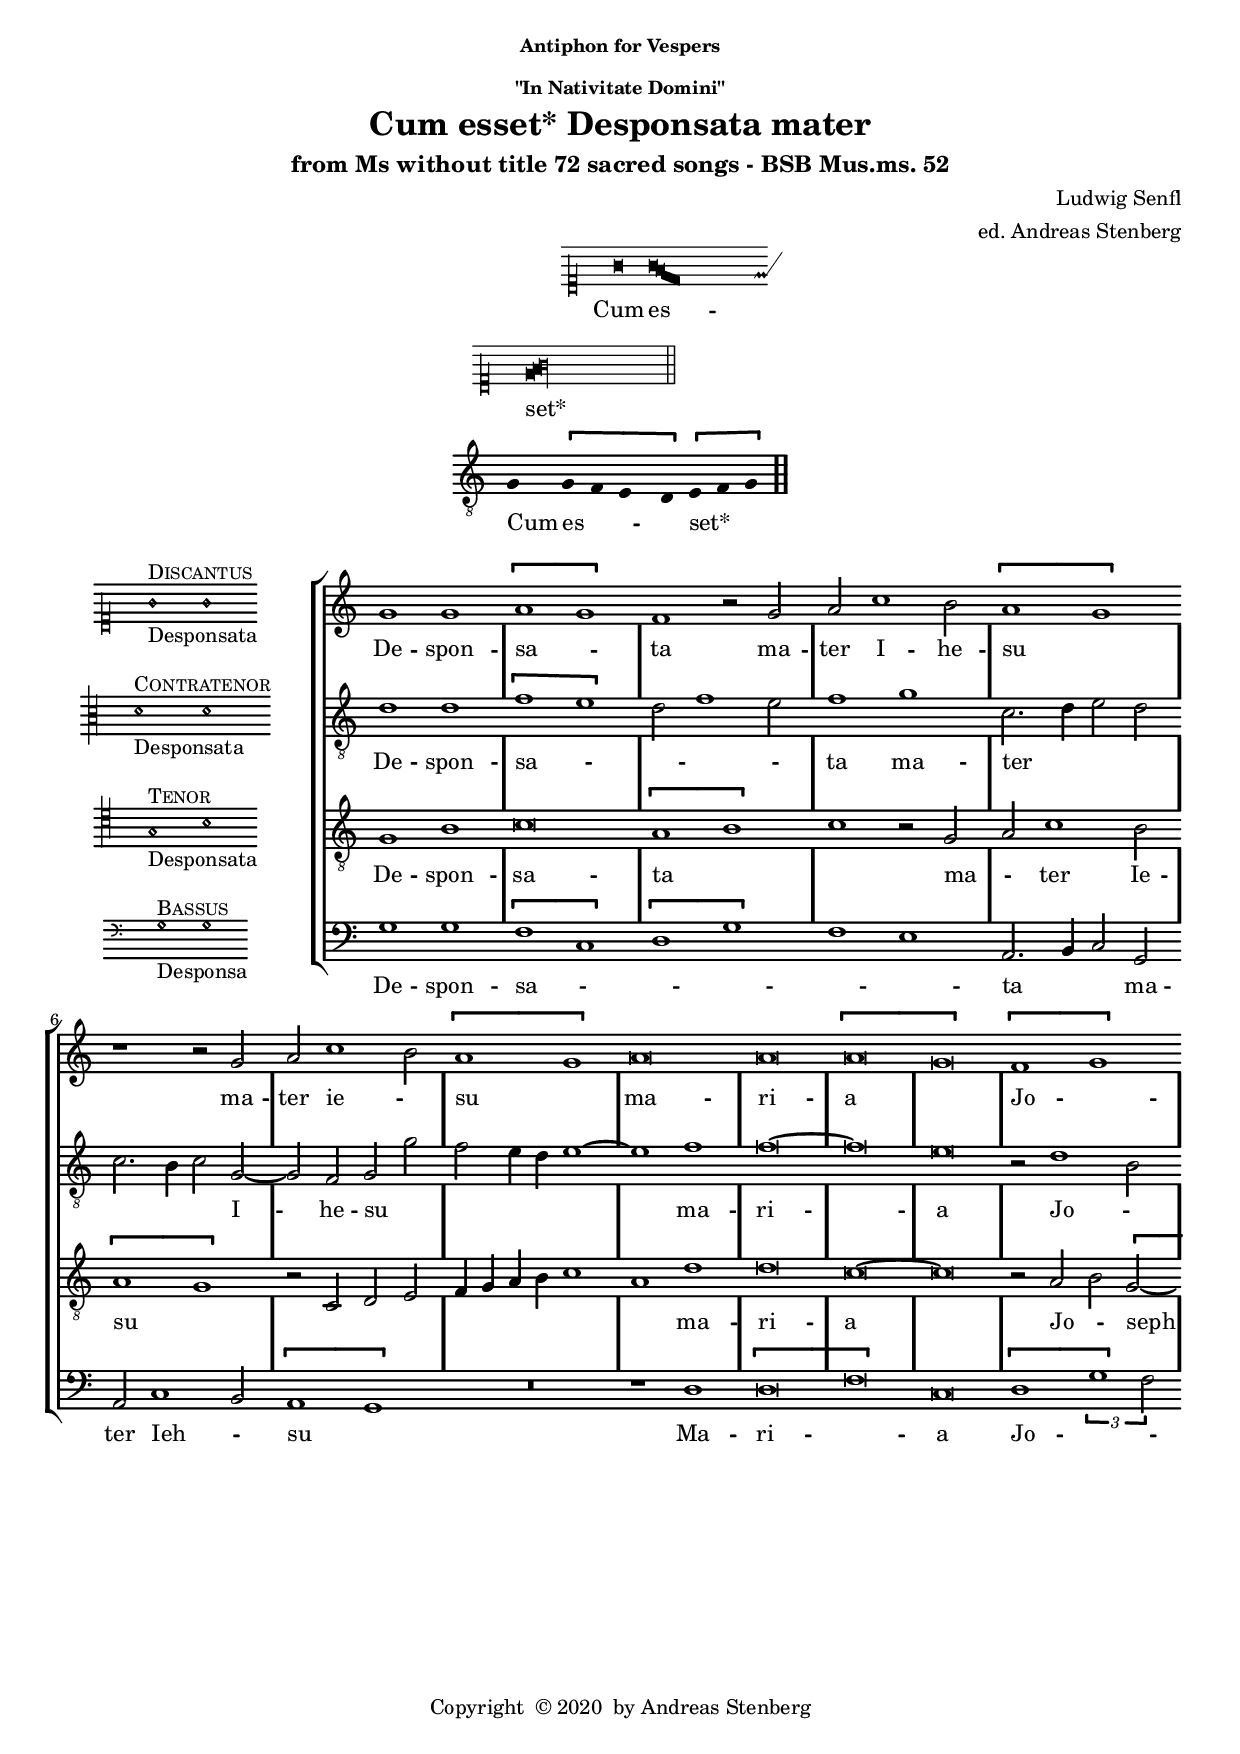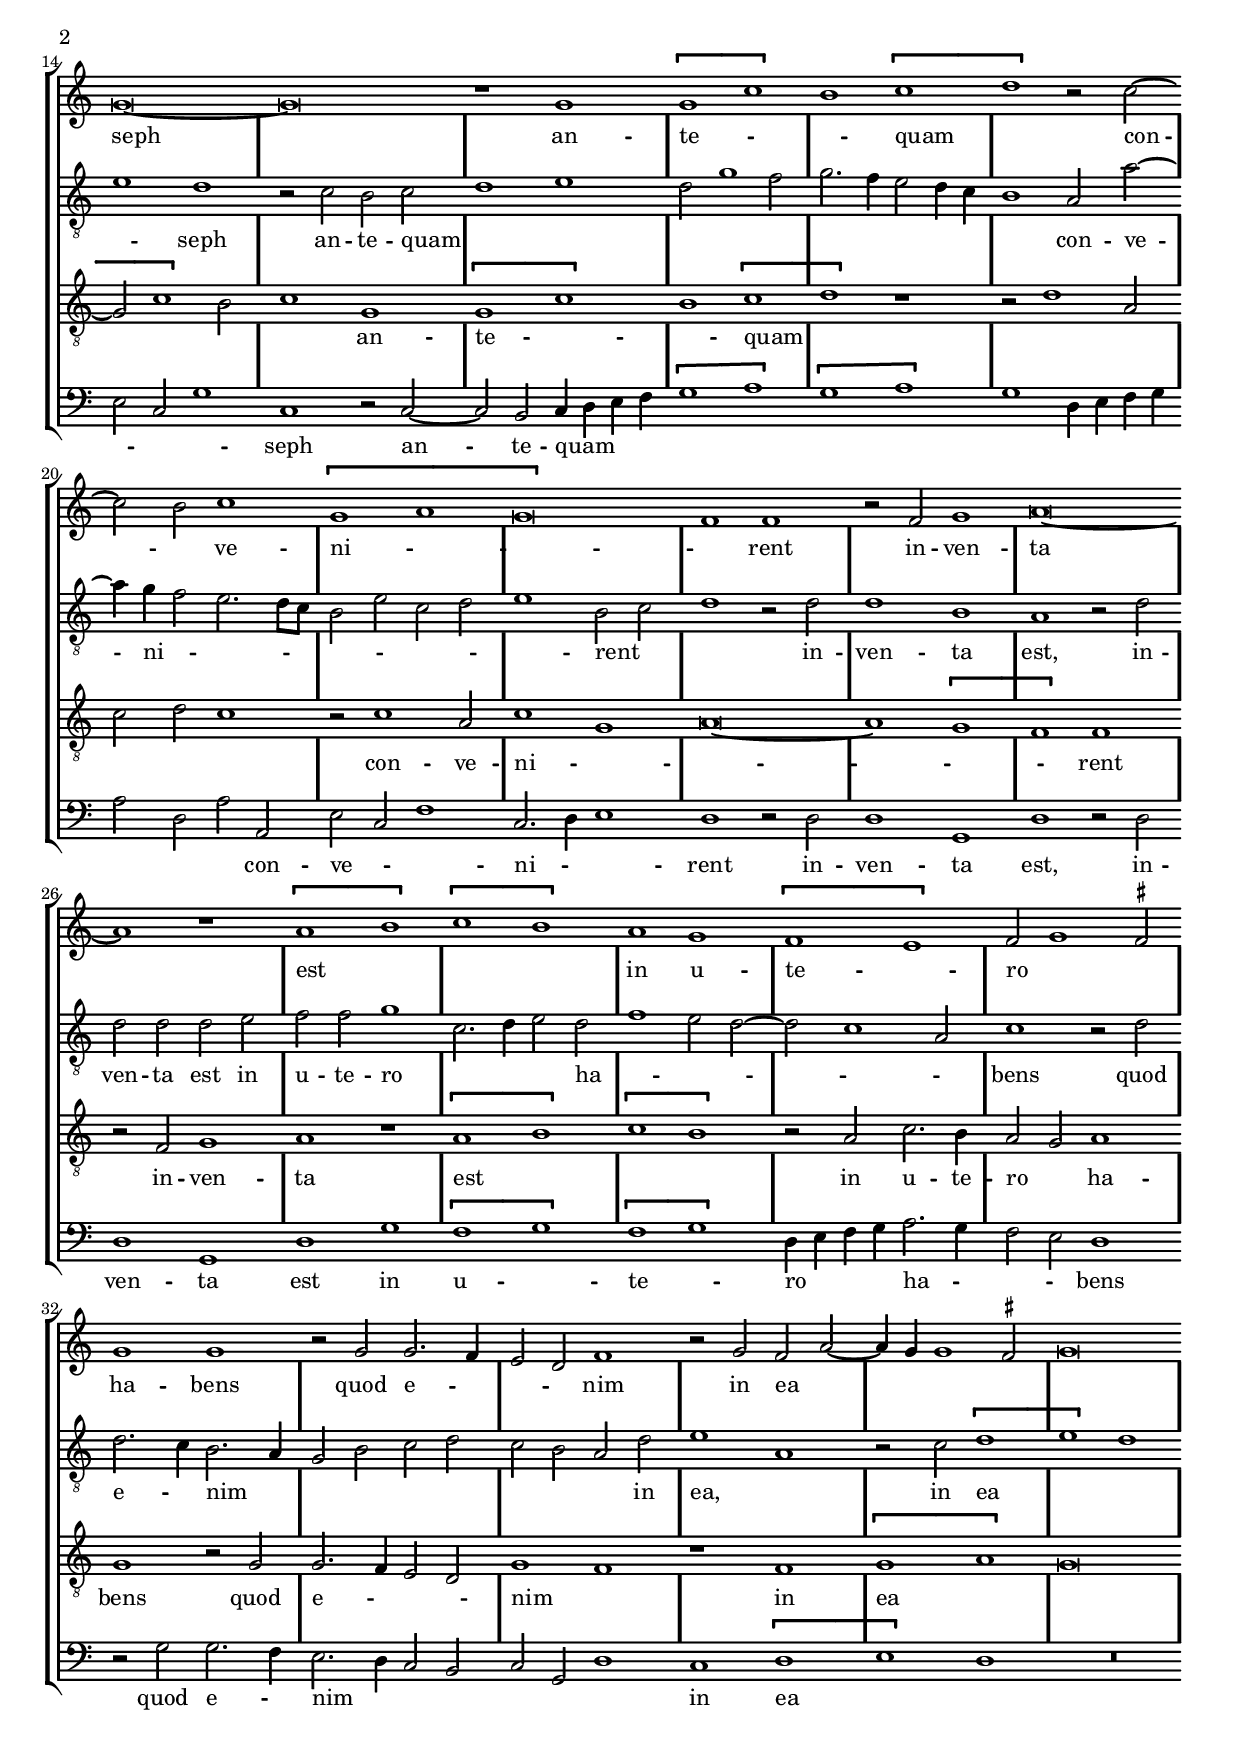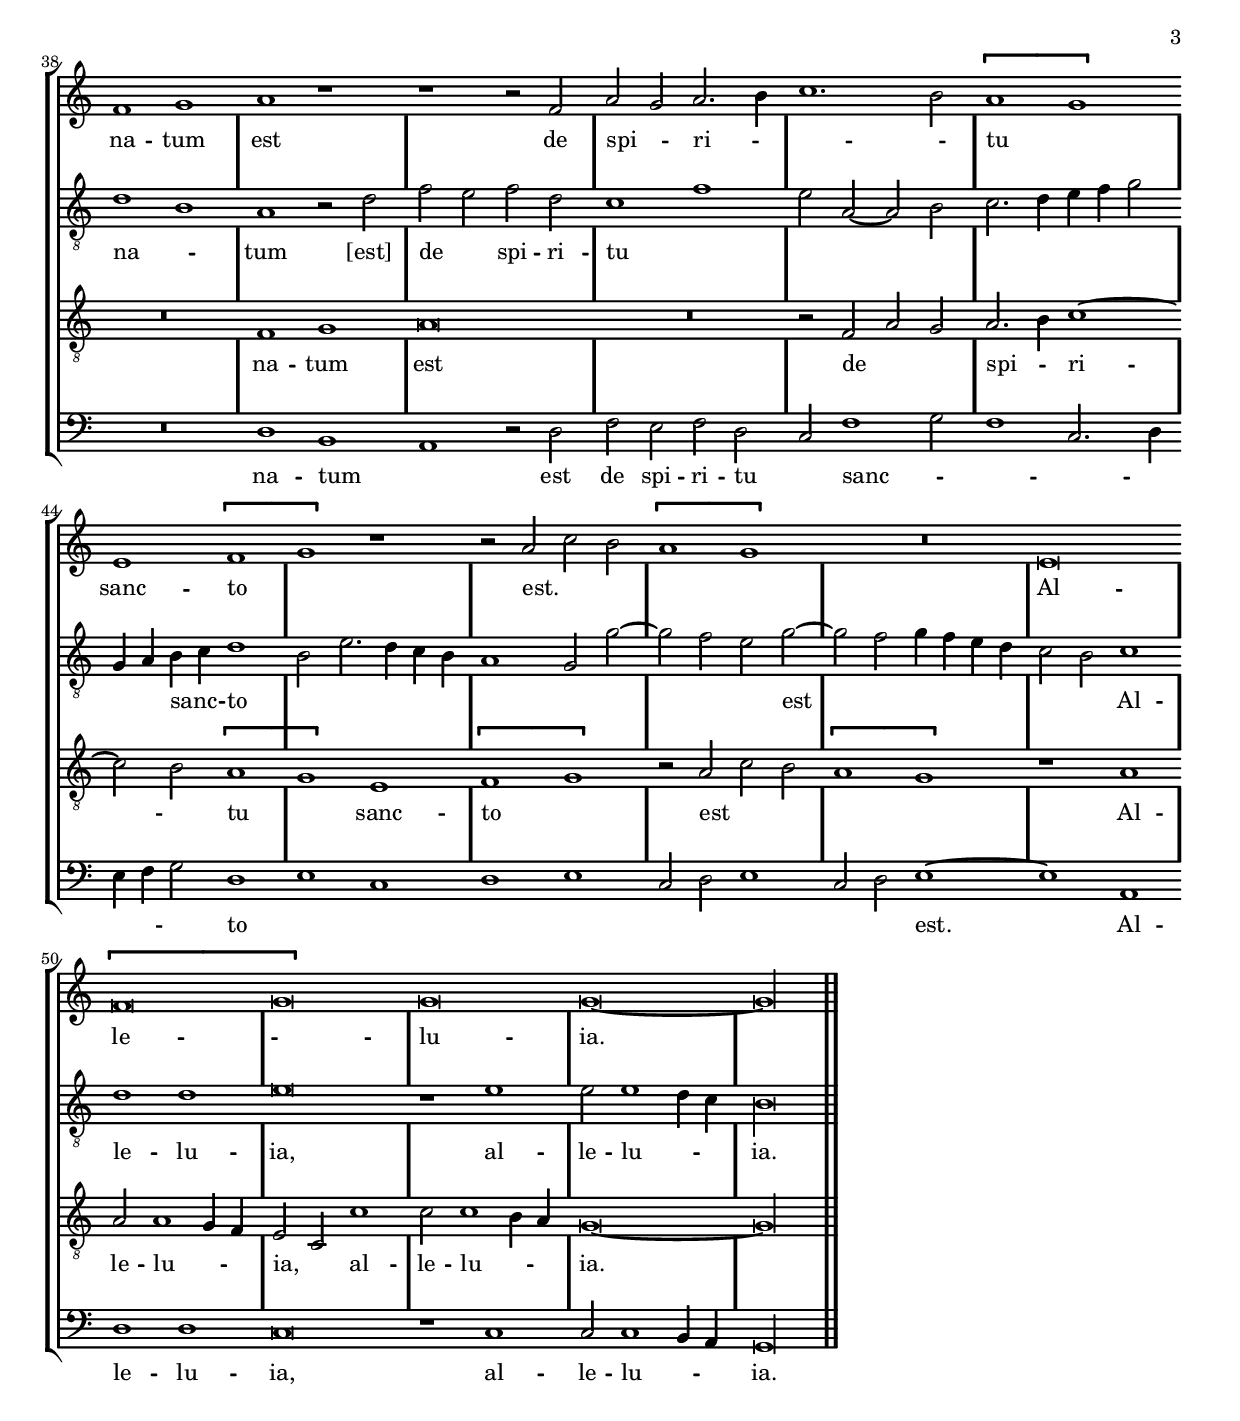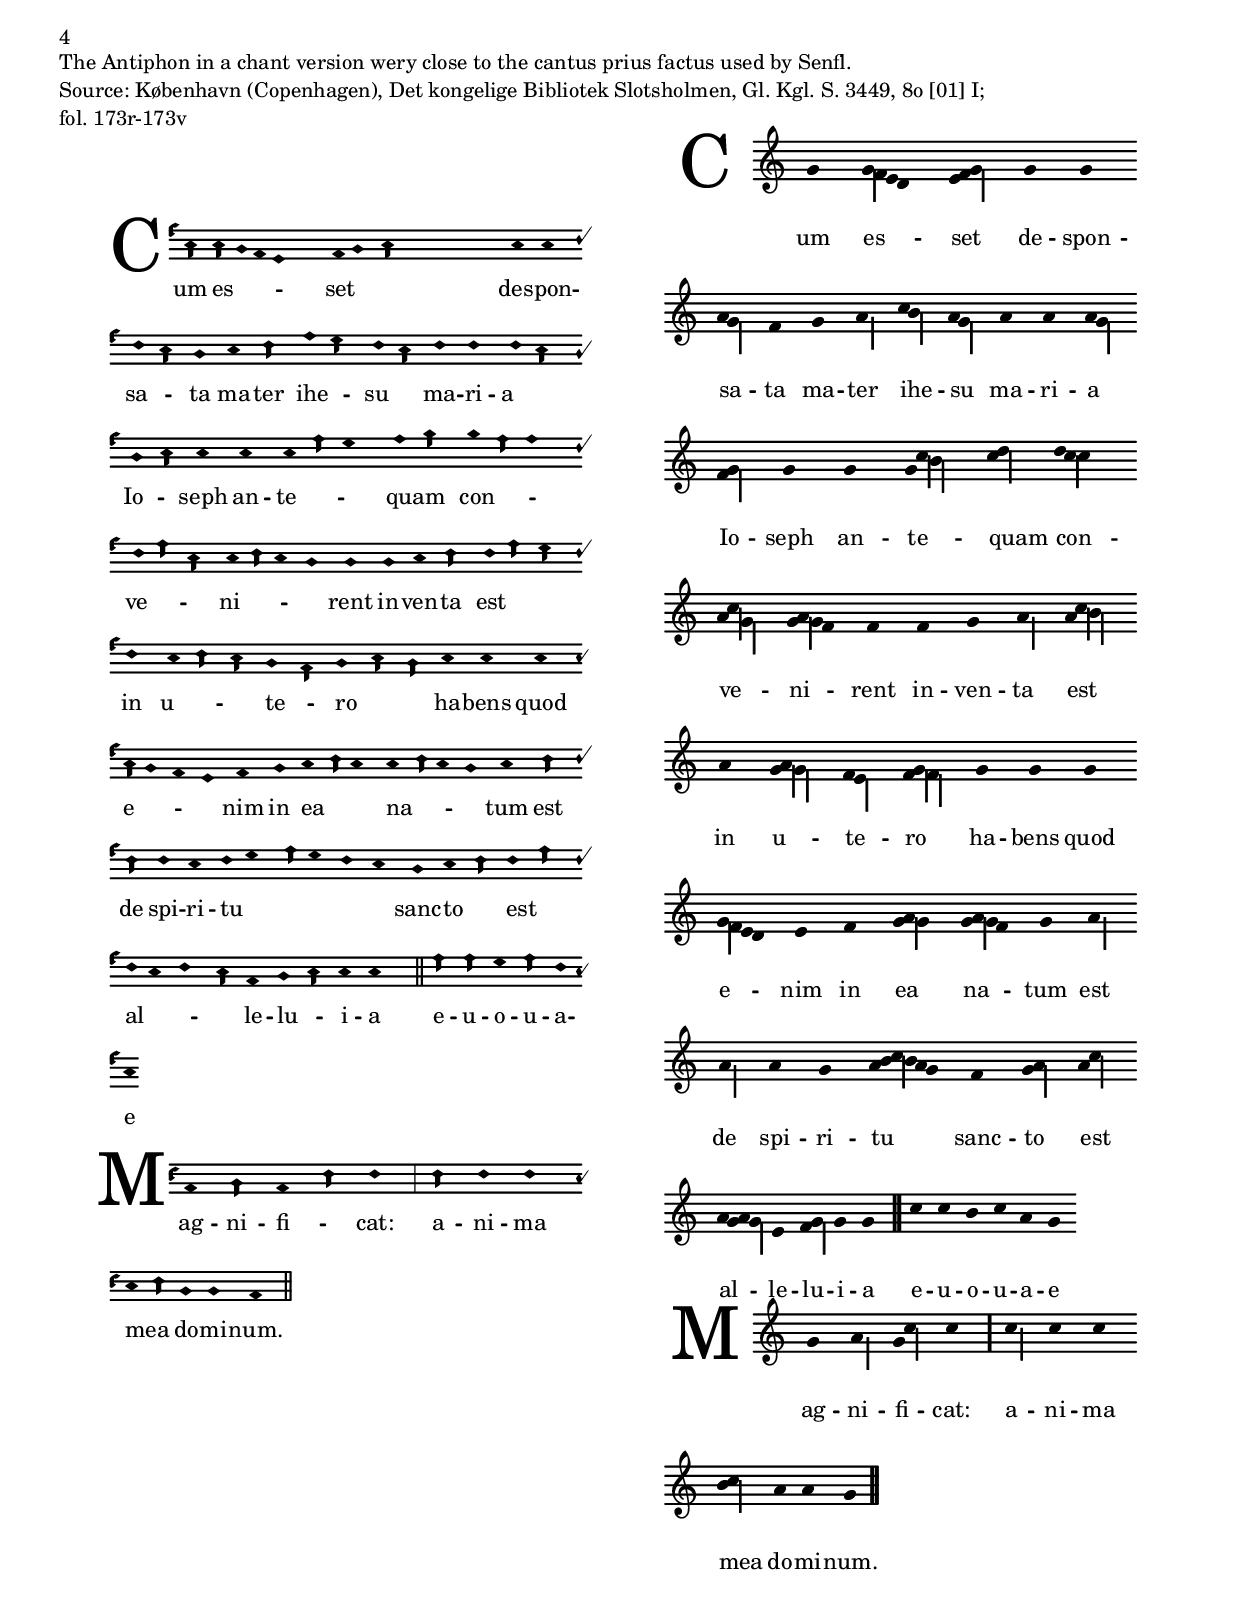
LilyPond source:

\version "2.18.0"
\include "deutsch.ly"
#(append! supported-clefs '(("mensural-f3" . ("clefs.mensural.f" 0 0))))
ficta = \once \set suggestAccidentals =##t
#(set-global-staff-size 18)
#(append! supported-clefs '(("mensural-f3" . ("clefs.mensural.f" 0 0))))

#(define ((double-time-signature glyph a b) grob)
   (grob-interpret-markup grob
     (markup #:override '(baseline-skip . 2.5) #:number
       (#:line ((markup (#:fontsize 4 #:musicglyph glyph))
                (#:fontsize -1 #:column (a b)))))))
virga =
\once \override NoteHead.style = #'hufnagel.virga

lpes =
\once \override NoteHead.style = #'hufnagel.lpes

virgaL = \tweak extra-offset #'(-3.5 . 0)   \once \override NoteHead.style = #'hufnagel.virga

%% from gregoriana.ly
virgula = {
  \once \override BreathingSign.text = #(make-musicglyph-markup "scripts.rcomma")
  \once \override BreathingSign.font-size = #-2

  % Workaround: add padding.  Correct fix would be spacing engine handle this.
  \once \override BreathingSign.minimum-X-extent = #'(-1.0 . 0.0)
  \once \override BreathingSign.minimum-Y-extent = #'(-2.5 . 2.5)

  \breathe
}
caesura = {
  \once \override BreathingSign.text = #(make-musicglyph-markup "scripts.rvarcomma")
  \once \override BreathingSign.font-size = #-2

  % Workaround: add padding.  Correct fix would be spacing engine handle this.
  \once \override BreathingSign.minimum-X-extent = #'(-1.0 . 0.0)
  \once \override BreathingSign.minimum-Y-extent = #'(-2.5 . 2.5)

  \breathe
}
divisioMinima = {
  \once \override BreathingSign.stencil = #ly:breathing-sign::divisio-minima

  % Workaround: add padding.  Correct fix would be spacing engine handle this.
  \once \override BreathingSign.minimum-X-extent = #'(-1.0 . 0.0)
  \once \override BreathingSign.minimum-Y-extent = #'(-2.5 . 2.5)

  \breathe
}
divisioMaior = {
  \once \override BreathingSign.stencil = #ly:breathing-sign::divisio-maior
  \once \override BreathingSign.Y-offset = #0

  % Workaround: add padding.  Correct fix would be spacing engine handle this.
  \once \override BreathingSign.minimum-X-extent = #'(-1.0 . 0.0)
  \once \override BreathingSign.minimum-Y-extent = #'(-2.5 . 2.5)

  \breathe
}
divisioMaxima = {
  \once \override BreathingSign.stencil = #ly:breathing-sign::divisio-maxima
  \once \override BreathingSign.Y-offset = #0

  % Workaround: add padding.  Correct fix would be spacing engine handle this.
  \once \override BreathingSign.minimum-X-extent = #'(-1.0 . 0.0)
  \once \override BreathingSign.minimum-Y-extent = #'(-2.5 . 2.5)

  \breathe
}
finalis = {
  \once \override BreathingSign.stencil = #ly:breathing-sign::finalis
  \once \override BreathingSign.Y-offset = #0

  % Workaround: add padding.  Correct fix would be spacing engine handle this.
  \once \override BreathingSign.minimum-X-extent = #'(-1.0 . 0.0)
  \once \override BreathingSign.minimum-Y-extent = #'(-2.5 . 2.5)

  \breathe
}

#(append! supported-clefs '(("hufnagel-fa3" . ("clefs.hufnagel.fa" 3 0))))



%%%%% Defs to be saved as "modernGregorian.ily" %%%%%%%%%

%%%% Defining new stem/ligatures:
% long stem
lst = #(define-music-function (parser location mus)
         (ly:music?)
         #{
           \stemDown
           \undo\omit Stem
           \once\override Stem.length = #7
           \once\override Stem.X-extent = #'(.1 . 0)
           \once\override NoteHead.stem-attachment = #'(1.5 . .1)
           $mus
           \omit Stem
         #})
mst = #(define-music-function (parser location mus)
         (ly:music?)
         #{
           \stemDown
           \undo\omit Stem
           \once\override Stem.length = #4.5
           \once\override Stem.X-extent = #'(.1 . 0)
           \once\override NoteHead.stem-attachment = #'(1.5 . .1)
           $mus
           \omit Stem
         #})
sst = #(define-music-function (parser location mus)
         (ly:music?)
         #{
           \stemDown
           \undo\omit Stem
           \once\override Stem.length = #2.5
           \once\override Stem.X-extent = #'(.1 . 0)
           \once\override NoteHead.stem-attachment = #'(1.5 . .1)
           $mus
           \omit Stem
         #})

%long curved ligature
#(define (long-curved-ligature grob)
   (if (ly:stencil? (ly:stem::print grob))
       (let* ((stencil (ly:stem::print grob))
              (X-ext (ly:stencil-extent stencil X))
              (Y-ext (ly:stencil-extent stencil Y))
              (width (interval-length X-ext))
              (len (interval-length Y-ext)))
         (ly:stencil-translate
          (grob-interpret-markup grob
            (markup
             (#:path width
               (list (list (quote moveto) -0.7 -0.65)
                 (list (quote curveto) -1.2 -0.4 -1.1 -0.2 -0.9 0.5)
                 (list (quote curveto) -0.9 0.5 -0.4 2 -0.8 2.2)))))
          (cons 0 (interval-start Y-ext))))
       #f))

lli = #(define-music-function (parser location mus)
         (ly:music?)
         #{
           \stemUp
           \undo\omit Stem
           \override Stem.stencil = #long-curved-ligature
           $mus
           \omit Stem
         #})

%medium curved ligature
#(define (medium-curved-ligature grob)
   (if (ly:stencil? (ly:stem::print grob))
       (let* ((stencil (ly:stem::print grob))
              (X-ext (ly:stencil-extent stencil X))
              (Y-ext (ly:stencil-extent stencil Y))
              (width (interval-length X-ext))
              (len (interval-length Y-ext)))
         (ly:stencil-translate
          (grob-interpret-markup grob
            (markup
             (#:path width
               (list (list (quote moveto) -0.7 -0.65)
                 (list (quote curveto) -1.2 -0.4 -1.1 -0.2 -0.9 0.5)
                 (list (quote curveto) -0.9 0.5 -0.4 1.9 -1.4 1.8)))))
          (cons 0 (interval-start Y-ext))))
       #f))

mli = #(define-music-function (parser location mus)
         (ly:music?)
         #{
           \stemUp
           \undo\omit Stem
           \override Stem.stencil = #medium-curved-ligature
           $mus
           \omit Stem
         #})

%short curved ligature
#(define (short-curved-ligature grob)
   (if (ly:stencil? (ly:stem::print grob))
       (let* ((stencil (ly:stem::print grob))
              (X-ext (ly:stencil-extent stencil X))
              (Y-ext (ly:stencil-extent stencil Y))
              (width (interval-length X-ext))
              (len (interval-length Y-ext)))
         (ly:stencil-translate
          (grob-interpret-markup grob
            (markup
             (#:path width
               (list (list (quote moveto) -0.7 -0.65)
                 (list (quote curveto) -1.2 -0.4 -1.1 -0.2 -1 0.4)
                 (list (quote curveto) -1 0.4 -0.8 1.5 -1.4 1.3)))))
          (cons 0 (interval-start Y-ext))))
       #f))

sli = #(define-music-function (parser location mus)
         (ly:music?)
         #{
           \stemUp
           \undo\omit Stem
           \override Stem.stencil = #short-curved-ligature
           $mus
           \omit Stem
         #})

%tiny curved ligature
#(define (tiny-curved-ligature grob)
   (if (ly:stencil? (ly:stem::print grob))
       (let* ((stencil (ly:stem::print grob))
              (X-ext (ly:stencil-extent stencil X))
              (Y-ext (ly:stencil-extent stencil Y))
              (width (interval-length X-ext))
              (len (interval-length Y-ext)))
         (ly:stencil-translate
          (grob-interpret-markup grob
            (markup
             (#:path width
               (list (list (quote moveto) -0.7 -0.65)
                 (list (quote curveto) -1.2 -0.4 -1.1 -0.1 -1 0.2)
                 (list (quote curveto) -1 0.2 -0.8 0.7 -1.4 0.6)))))
          (cons 0 (interval-start Y-ext))))
       #f))

tli = #(define-music-function (parser location mus)
         (ly:music?)
         #{
           \stemUp
           \undo\omit Stem
           \override Stem.stencil = #tiny-curved-ligature
           $mus
           \omit Stem
         #})

%% Ornament function
orn =
-\tweak self-alignment-X #LEFT
-\tweak Y-offset #0.5
-\tweak X-offset #1
-\tweak outside-staff-priority ##f
-\markup
\raise #-.3
\scale #'(1 . .85)
\rotate #90
\musicglyph #"ties.lyric.short"

%% Left aligning lyric :
lal = \once\override LyricText.self-alignment-X = #LEFT

%% horizontal inside staff spacer
space =
#(define-music-function
  (parser location anzahl)
  (number?)
  #{
    \grace { \repeat unfold #anzahl s }
  #})

% Given some music that represents lyrics, add a prefix to the first
% lyric event.
% syntax is \versus { some lyrics }
% resp. \responsum { some lyrics }
#(define (add-prefix-to-lyrics prefix music)
   (let ((found? #f))
     (map-some-music
      (lambda (m)
        (if found? m
            (and (music-is-of-type? m 'lyric-event)
                 (begin
                  (set! (ly:music-property m 'text)
                        (string-append prefix (ly:music-property m 'text)))
                  (set! found? #t)
                  m))))
      music)))
% Add unicode 2123 (versicle) as prefix to lyrics.
versus =
#(define-music-function (parser location music) (ly:music?)
   (add-prefix-to-lyrics "℣. " music))
% Add unicode 211F (response) as prefix to lyrics.
responsum =
#(define-music-function (parser location music) (ly:music?)
   (add-prefix-to-lyrics "℟. " music))

%% Defining notelaces (neume, melisma) and dedicated context:
gregorianContext = {
  \cadenzaOn
  \omit Clef
  \omit TimeSignature
  \omit StaffSymbol
  \omit Rest
  \omit Flag
  \omit Beam
  \override SpacingSpanner.packed-spacing = ##t
  \override NoteHead.stencil =
  #(lambda (grob)
     (let ((pos (ly:grob-property grob 'staff-position)))
       (cond ((= pos -6)
              (grob-interpret-markup grob
                #{
                  \markup
                  \concat {
                    \with-dimensions #'(0 . 0) #'(0 . 0)
                    \translate-scaled #'(-.45 . 0)
                    \override #'(thickness . 2)
                    \draw-line #'(1.78 . 0)
                    \hspace #-.21
                    \musicglyph #"noteheads.s2"
                    \hspace #-.25
                  }
                #}))
         ((= pos -7)
          (grob-interpret-markup grob
            #{
              \markup
              \concat {
                \with-dimensions #'(0 . 0) #'(0 . 0)
                \override #'(thickness . 2)
                \translate-scaled #'(-.45 . .5)
                \draw-line #'(1.78 . 0)
                \hspace #-.21
                \musicglyph #"noteheads.s2"
                \hspace #-.25
              }
            #}))
         ((= pos -8)
          (grob-interpret-markup grob
            #{
              \markup
              \concat {
                \with-dimensions #'(0 . 0) #'(0 . 0)
                \override #'(thickness . 2)
                \translate-scaled #'(-.45 . 1)
                \draw-line #'(1.78 . 0)
                \with-dimensions #'(0 . 0) #'(0 . 0)
                \override #'(thickness . 2)
                \translate-scaled #'(-.45 . 0)
                \draw-line #'(1.78 . 0)
                \hspace #-.21
                \musicglyph #"noteheads.s2"
                \hspace #-.25
              }
            #}))
         (else
          (grob-interpret-markup grob
            #{
              \markup
              \concat {
                \hspace #-.21
                \musicglyph #"noteheads.s2"
                \hspace #-.25
              }
            #})))))
  \override Accidental.extra-offset = #'(-.2 . 0)
  %%% TODO: find a fixed ledger line with no dimension
  %% see: http://lilypond.1069038.n5.nabble.com/Fixed-ledger-line-width-with-no-dimension-tc172180.html
  %\override LedgerLineSpanner.length-fraction = #'() %%% ???
  %\override LedgerLineSpanner.minimum-length-fraction = #'() %%% ???
}

neume = #(define-music-function (parser location mus)
           (ly:music?)
           #{
             \once\override NoteHead.stencil = #(lambda (grob)
                                                  (grob-interpret-markup grob
                                                    #{
                                                      \markup\concat {
                                                        \hspace #-2
                                                        \score {
                                                          \transpose c c' { \omit Stem $mus }
                                                          \layout {
                                                            indent = 0
                                                            ragged-right = ##t
                                                            \context {
                                                              \Score
                                                              \gregorianContext
                                                            }
                                                          }
                                                        }
                                                      }
                                                    #}))
           #})

Melisma = #(define-music-function (parser location mus)
             (ly:music?)
             #{
               {
                 \once\override Lyrics.LyricText.self-alignment-X = #LEFT
                 \neume { $mus }
                 \omit Accidental
                 \omit Dots
                 #(make-music
                   'NoteEvent
                   'pitch
                   (ly:make-pitch -1 6 0)
                   'duration
                   (ly:make-duration 2 0 1))
               }
             #})

% Declare default layout
\layout {
  \context {
    \Score
    \omit TimeSignature
  }
}

\header {
  title = \markup {
    \center-column {
      \small "Antiphon for Vespers"
      \small "\"In Nativitate Domini\""
      "Cum esset* Desponsata mater"
      %      "Wann er zu nacht"
      \vspace #0.5
    }
  }
  subtitle = \markup {
    \center-column {
      "from Ms without title 72 sacred songs - BSB Mus.ms. 52"
    }
  }
  composer = "Ludwig Senfl"
  arranger = "ed. Andreas Stenberg"
  poet = ""
  meter =""
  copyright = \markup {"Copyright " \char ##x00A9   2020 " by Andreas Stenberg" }
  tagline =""
}

Inton = \relative c'' {
  \set Score.tempoHideNote = ##t
  \tempo \breve = 172
  \override Staff.TimeSignature.stencil =##f
  \override NoteHead.style = #'blackpetrucci
  \cadenzaOn
  g\breve
  \[g\longa\melisma
  f\breve
  e\breve
  d\breve\melismaEnd\]
  \[e\breve\melisma
  f\breve
  \override NoteHead.style = #'petrucci
  g\longa\melismaEnd\]
  \cadenzaOff
  \revert Staff.BarLine.transparent
  \bar "||"
}
chant = \relative c' {
  \clef "G_8"
    \override Staff.BarLine.transparent = ##t
  g4 \[g( f e d)\] \[e( f g)\]
    \revert Staff.BarLine.transparent
  \bar "||"

}

verba = \lyricmode {
  \once \override LyricText.self-alignment-X = #-1
 Cum es -- set*
}
\markup {
  \column {
    \fill-line {
      \score {
        <<
          \new MensuralVoice = "discantus" {
            \clef "petrucci-c1"
            \hide Score.BarNumber {
              \Inton
            }
          }
          \new Lyrics \lyricsto "discantus" {
            Cum es -- set*
          }
        >>
        \layout {
          line-width = #50
        }
      }
    }
    \vspace #0.5
    \fill-line {
      \score {
  \new Staff <<
  \new Voice = "melody" \chant
  \new Lyrics = "one" \lyricsto melody \verba
  >>
  \layout {
    \context {
      \Staff
      \remove "Time_signature_engraver"
%      \remove "Bar_engraver"
      \hide Stem
    }
        \context {
      \Voice
      % no slurs
      \override Slur.transparent = ##t
      % Comment in the below "\remove" command to allow line
      % breaking also at those barlines where a note overlaps
      % into the next bar.  The command is commented out in this
      % short example score, but especially for large scores, you
      % will typically yield better line breaking and thus improve
      % overall spacing if you comment in the following command.
      %\remove "Forbid_line_break_engraver"
    }

  }
}

    }
    \vspace #1.0
  }
}
global = {
  \key c \major
}

sopMusic = \relative c'' {

  \set Score.tempoHideNote = ##t
  \tempo 2 = 86
  \time 2/2
  \set Timing.measureLength = #(ly:make-moment 4/2)
  \override Staff.BarLine.transparent = ##t
  g1 g1
  \[a1( g1)\]
  f1 r2 g2				%% end of first line in orig.
  a2 c1 h2
  \[a1( g1)\]
  r1 r2 g2
  a2 c1( h2)
  \[a1( g1)\]
  a\breve
  a\breve				%% end of second line.
  \[a\breve(
  g\breve)\]
  \[f1( g1)\]
  g\breve~
  g\breve
  r1 g1
  \[g1( c1\]
  h1) \[c1(
  d1)\] r2 c2~(
  c2 h2) c1				%%end of third line (last on first page).
  \[g1( a1
  g\breve\]
  f1) f1
  r2 f2 g1
  a\breve~
  a1 r1
  \[a1( h1\]
  \[c1 h1)\]
  a1					%% end of fourth  line (first on second page).
  g1
  \[f1( e1)\]
  f2( g1 \ficta fis2)
  g1 g1
  r2 g2 g2.( f4
  e2 d2) f1
  r2 g2					%% end of fifth line.
  f2( a2~
  a4 g4 g1 \ficta fis2
  g\breve)
  f1 g1					%% end of sixth line (last on second page).
  a1 r1
  r1 r2 f2
  a2( g2) a2.( h4
  c1. h2)
  \[a1( g1)\]
  e1 \[f1(
  g1)\] r1				%% end of sewenth line (first on third page).
  r2 a2(  c2 h2
  \[a1 g1)\]
  R\breve
  e\breve
  \[f\breve(
  g\breve)\]
  g\breve
  g\breve~
  \cadenzaOn
  g\longa
  \revert Staff.BarLine.transparent
  \bar "||"
}
sopWords = \lyricmode {
  De -- spon -- sa -- ta ma -- ter I -- he -- su
  ma -- ter ie -- su ma -- ri -- a
  Jo -- seph an -- te -- quam con -- ve -- ni -- rent
  in -- ven -- ta est in u -- te -- ro ha -- bens
  quod e -- nim in ea na -- tum est de spi -- ri -- tu sanc -- to est.
  Al -- le -- lu -- ia.
}
altoMusic = \relative c' {
  \clef "G_8"
  \override Staff.BarLine.transparent = ##t
  d1 d1
  \[f1( e1\]
  d2 f1 e2)
  f1 g1
  c,2.( d4 e2 d2			%% end of first line in orig.
  c2. h4 c2) g2~
  g2 f2 g2( g'2
  f2 e4 d4 e1~
  e1) f1
  f\breve~
  f\breve
  e\breve				%% end of second line.
  r2 d1( h2
  e1) d1
  r2 c2 h2 c2 (
  d1 e1
  d2 g1 f2
  g2. f4				%% end of third line
  e2 d4 c4
  h1) a2 a'2~
  a4 g4( f2 e2. d8 c8 			%% end of fourth line (last on first page).
  h2 e2 c2 d2
  e1) h2( c2
  d1) r2 d2
  d1 h1
  a1 r2 d2
  d2 d2 				%% end of sewenth line (first on second page).
  d2 e2
  f2 f2 g1(
  c,2. d4 e2) d2(
  f1 e2 d2~
  d2 c1 a2)
  c1 r2 d2
  d2.( c4)				%% end of eight line.
  h2.( a4 g2 h2
  c2 d2 c2 h2
  a2) d2 e1(
  a,1) r2 c2
  \[d1( e1\]
  d1) d1(
  h1)					%% end of ninth line (last on second page).
  a1
  r2 d2 f2( e2)
  f2 d2 c1(
  f1 e2 a,2~
  a2 h2 c2. d4
  e4 f4 g2				%% end of tenth line (first on third page).
  g,4 a4) h4( c4) d1(
  h2 e2. d4 c4 h4
  a1 g2 g'2~
  g2 f2 e2) g2~(
  g2 f2					%% end of elewenth line
  g4 f4 e4 d4
  c2 h2) c1
  d1 d1
  e\breve
  r1 e1
  e2 e1( d4 c4)
  h\longa
  \revert Staff.BarLine.transparent
}
altoWords = \lyricmode {
  De -- spon -- sa -- ta ma -- ter I -- he -- su
  ma -- ri -- a
  Jo -- seph an -- te -- quam con -- ve -- ni -- rent
  in -- ven -- ta est,
  in -- ven -- ta est in u -- te -- ro ha -- bens
  quod e -- nim in ea,
  in ea na -- tum [est] de spi -- ri -- tu sanc -- to est
  Al -- le -- lu -- ia,
  al -- le -- lu -- ia.
}
tenorMusic = \relative c' {
  \clef "G_8"
  \override Staff.BarLine.transparent = ##t
  g1 h1
  c\breve
  \[a1( h1\]
  c1) r2 g2(
  a2) c1 h2
  \[a1( g1\]				%% end of first line in orig.
  r2 c,2 d2 e2
  f4 g4 a4 h4 c1
  a1) d1
  d\breve
  c\breve~
  c\breve
  r2 a2( h2) \[g2~(
  g2 c1\] h2				%% end of second line.
  c1) g1
  \[g1( c1\]
  h1) \[c1(
  d1\] r1
  r2 d1 a2
  c2 d2 c1)				%% end of third line (last on first page).
  r2 c1 a2
  c1( g1
  a\breve~
  a1 \[g1(
  f1)\] f1
  r2 f2 g1
  a1 r1					%% end of fourth line (first on second page).
  \[a1( h1\]
  \[c1 h1)\]
  r2 a2 c2. h4
  a2( g2) a1
  g1 r2 g2
  g2.( f4				%% end of fifth line.
  e2 d2)
  g1( f1)
  r1 f1
  \[g1( a1\]
  g\breve)
  R\breve				%% end of sixth line (last on second page).
  f1 g1
  a\breve
  R\breve
  r2 f2( a2 g2)
  a2.( h4) c1~(
  c2 h2) \[a1(
  g1)\] 				%% end of sewenth line (first on third page).
  e1
  \[f1( g1)\]
  r2 a2( c2 h2
  \[a1 g1)\]
  r1 a1
  a2 a1( g4 f4)				%% end of eight line.
  e2( c2) c'1
  c2 c1( h4 a4)
  g\breve~
  g\longa
  \revert Staff.BarLine.transparent
}
tenorWords = \lyricmode {
  De -- spon -- sa -- ta ma -- ter Ie -- su
  ma -- ri -- a
  Jo -- seph an -- te -- quam con -- ve -- ni -- rent
  in -- ven -- ta est in u -- te -- ro ha -- bens quod e -- nim in ea na -- tum est de spi -- ri -- tu sanc -- to est
  Al -- le -- lu -- ia,
  al -- le -- lu -- ia.
}
bassMusic = \relative c' {
  \override Staff.BarLine.transparent = ##t
  g1 g1
  \[f1( c1\]
  \[d1 g1\]
  f1 e1)
  a,2.( h4 c2) g2			%% end of first line in orig.
  a2 c1( h2)
  \[a1( g1)\]
  R\breve
  r1 d'1
  \[d\breve(
  f\breve)\]
  c\breve
  \[d1( \tuplet 3/2 { g1\] f2 }
  e2 c2 g'1)				%% end of second line.
  c,1 r2 c2~
  c2 h2 c4( d4 e4 f4
  \[g1 a1\]
  \[g1 a1\]
  g1 d4 e4 f4 g4
  a2 d,2 a'2) a,2			%% end of third line (last on first page).
  e'2( c2 f1)
  c2.( d4 e1)
  d1 r2 d2
  d1 g,1
  d'1 r2 d2 				%% end of fourth line (first on second page).
  d1 g,1
  d'1 g1
  \[f1( g1)\]
  \[f1( g1)\]
  d4( e4 f4 g4) a2.( g4
  f2 e2) d1 				%% end of fifth line.
  r2 g2 g2.( f4)
  e2.( d4 c2 h2
  c2 g2 d'1)
  c1 \[d1(
  e1\] d1)
  R\breve*2				%% end of sixth line (last on second page).
  d1 h1(
  a1) r2 d2
  f2 e2 f2 d2(
  c2) f1( g2
  f1 c2.d4 				%% emd of sewenth line (first on third page).
  e4 f4 g2) d1(
  e1 c1
  d1 e1
  c2 d2 e1
  c2 d2) e1~
  e1 a,1				%% end of eight line.
  d1 d1
  c\breve
  r1 c1
  c2 c1( h4 a4)
  g\longa
  \revert Staff.BarLine.transparent
}
bassWords = \lyricmode {
  De -- spon -- sa -- ta ma -- ter Ieh -- su
  Ma -- ri -- a Jo -- seph an -- te -- quam con -- ve -- ni -- rent
  in -- ven -- ta est,
  in -- ven -- ta est in u -- te -- ro ha -- bens
  quod e -- nim in ea na -- tum est de spi -- ri -- tu sanc -- to est.
  Al -- le -- lu -- ia,
  al -- le -- lu -- ia.
}
incipitDiscantus = \markup {
  \score {
    {
      %      \set Staff.instrumentName = #"Tenor "
      \override NoteHead.style = #'neomensural
      \override Rest.style = #'neomensural
      \override Staff.TimeSignature.style = #'mensural
      \cadenzaOn
      \clef "petrucci-c1"
      \key c \major
      \time 2/2

      g'1 ^\markup { \smallCaps"Discantus"} _"Desponsata"
      g'1
    }
    \layout {
      \context {
        \Voice
        \remove "Ligature_bracket_engraver"
        \consists "Mensural_ligature_engraver"
      }
      line-width = 4.5\cm
    }
  }
}


incipitAltus = \markup {
  \score {
    {
      %      \set Staff.instrumentName = #"Tenor "
      \override NoteHead.style = #'neomensural
      \override Rest.style = #'neomensural
      \override Staff.TimeSignature.style = #'mensural
      \cadenzaOn
      \clef "petrucci-c3"
      \key c \major
      \time 2/2
      d'^\markup \smallCaps"Contratenor"_"Desponsata"
      d'1
    }
    \layout {
      \context {
        \Voice
        \remove "Ligature_bracket_engraver"
        \consists "Mensural_ligature_engraver"
      }
      line-width = 4.5\cm
    }
  }
}


incipitTenor = \markup {
  \score {
    {
      %      \set Staff.instrumentName = #"Tenor "
      \override NoteHead.style = #'neomensural
      \override Rest.style = #'neomensural
      \override Staff.TimeSignature.style = #'mensural
      \cadenzaOn
      \clef "petrucci-c4"
      \key c \major
      \time 2/2
      g1^\markup \smallCaps"Tenor" _"Desponsata"
      h1
    }
    \layout {
      \context {
        \Voice
        \remove "Ligature_bracket_engraver"
        \consists "Mensural_ligature_engraver"
      }
      line-width = 5.0\cm
    }
  }
}

incipitBassus = \markup {
  \score {
    {
      %      \set Staff.instrumentName = #"Tenor "
      \override NoteHead.style = #'neomensural
      \override Rest.style = #'neomensural
      \override Staff.TimeSignature.style = #'mensural
      \cadenzaOn
      \clef "mensural-f"
      \key c \major
      \time 2/2
      g1^\markup \smallCaps"Bassus"_"Desponsa"
      g1
    }
    \layout {
      \context {
        \Voice
        \remove "Ligature_bracket_engraver"
        \consists "Mensural_ligature_engraver"
      }
      line-width = 4.5\cm
    }
  }
}


\score {
  <<
    \new StaffGroup \with {
      \override VerticalAxisGroup.staff-staff-spacing = #'((basic-distance . 12))
    } <<
      \new Staff = treble <<
        \set Staff.instrumentName = \incipitDiscantus
        \new Voice = "sopranos" {
          \set  Staff.midiInstrument ="choir aahs"
          %	\voiceOne
          << \global \sopMusic >>
        }
      >>
      \new Lyrics = sopranos { s1 }

      \new Staff = "medius" <<
        \set Staff.instrumentName = \incipitAltus

        \new Voice = "altos" {
          %	\voiceTwo
          \set  Staff.midiInstrument ="choir aahs"
          << \global \altoMusic >>
        }
      >>

      \new Lyrics = "altos" { s1 }
      \new Staff = tenors <<
        \set Staff.instrumentName = \incipitTenor

        \clef "treble"
        \new Voice = "tenors" {
          \set  Staff.midiInstrument ="choir aahs"
          %	\voiceOne
          << \global \tenorMusic >>
        }
      >>
      \new Lyrics = "tenors" { s1 }

      \new Staff ="basses" {
        \set Staff.instrumentName = \incipitBassus

        \new Voice = "basses" {
          \set  Staff.midiInstrument ="choir aahs"
          \clef "bass"
          %	\voiceTwo
          << \global \bassMusic >>
        }
      }
    >>
    \new Lyrics = basses { s1 }

    \context Lyrics = sopranos \lyricsto sopranos \sopWords
    \context Lyrics = altos \lyricsto altos \altoWords
    \context Lyrics = tenors \lyricsto tenors \tenorWords
    \context Lyrics = basses \lyricsto basses \bassWords
  >>
  \layout {
    \context {
      \Score
      % no bars in staves
      %      \override BarLine.transparent = ##t

    }
    % the next three instructions keep the lyrics between the bar lines
    \context {
      \Lyrics
      \consists "Bar_engraver"
      \override BarLine.transparent = ##t
    }
    \context {
      \StaffGroup
      \consists "Separating_line_group_engraver"
    }
    \context {
      \Voice
      % no slurs
      \override Slur.transparent = ##t
      % Comment in the below "\remove" command to allow line
      % breaking also at those barlines where a note overlaps
      % into the next bar.  The command is commented out in this
      % short example score, but especially for large scores, you
      % will typically yield better line breaking and thus improve
      % overall spacing if you comment in the following command.
      %\remove "Forbid_line_break_engraver"
    }
    indent = 4.5\cm
  }

}

hutnagelCumEsset = \new VaticanaStaff = "upperStaff" <<
  \set Staff.instrumentName = \markup \fontsize #'11  "C"
  \context VaticanaVoice = "cantus" <<
    \transpose c c {
      %      \override Staff.StaffSymbol.line-count = #5
      \startStaff
      \override Staff.KeySignature.glyph-name-alist =
      #alteration-hufnagel-glyph-name-alist
      \override Staff.Accidental.glyph-name-alist =
      #alteration-hufnagel-glyph-name-alist
      \override Staff.Custos.style = #'hufnagel
      \override NoteHead.style = #'hufnagel.punctum
      \clef "hufnagel-do3"
      %\set Staff.clefPosition = #6
      % \set Staff.middleCPosition = #4
      %  \set Staff.middleCClefPosition = #4
      \virga g4
      \tweak extra-offset #'(0.8 . 0) \virga g\melisma \tweak extra-offset #'(-0.6 . 0) f \tweak extra-offset #'(-1.6 . 0)  e \tweak extra-offset #'(-2.6 . 0)  d\melismaEnd

      \tweak extra-offset #'(0.8 . 0) e\melisma \tweak extra-offset #'(-0.2 . 0) f \tweak extra-offset #'(-3.8 . 0) \virga g\melismaEnd
      s

      \tweak extra-offset #'(0.8 . 0)  g g
      \break \bar ""

      \tweak extra-offset #'(0.8 . 0) a\melisma \tweak extra-offset #'(-1.8 . 0) \virga g\melismaEnd f

      g \virga a

      \tweak extra-offset #'(0.8 . 0) c'\melisma \tweak extra-offset #'(-0.8 . 0) \virga h\melismaEnd\tweak extra-offset #'(0.8 . 0) a\melisma \tweak extra-offset #'(-0.8 . 0) \virga g\melismaEnd

      a a \tweak extra-offset #'(0.8 . 0) a\melisma \tweak extra-offset #'(-0.8 . 0) \virga g\melismaEnd
      \break \bar ""

      \tweak extra-offset #'(0.8 . 0) f\melisma \tweak extra-offset #'(-0.8 . 0) \virga g\melismaEnd  g

      g \tweak extra-offset #'(0.8 . 0) g\melisma  \tweak extra-offset #'(-0.8 . 0) \virga c' \tweak extra-offset #'(-0.8 . 0)  h\melismaEnd \tweak extra-offset #'(0.8 . 0) c'\melisma \tweak extra-offset #'(-1.8 . 0) \virga d'\melismaEnd

      \tweak extra-offset #'(0.8 . 0) d'\melisma \tweak extra-offset #'(-0.8 . 0) \virga c' \tweak extra-offset #'(-0.8 . 0) c'\melismaEnd
      \break \bar ""

      \tweak extra-offset #'(0.8 . 0) a\melisma \tweak extra-offset #'(-0.8 . 0) \virga c' \tweak extra-offset #'(-0.8 . 0) \virga g\melismaEnd
      \tweak extra-offset #'(0.8 . 0) g\melisma \tweak extra-offset #'(-0.8 . 0) \virga a \tweak extra-offset #'(-0.8 . 0)  g \tweak extra-offset #'(-0.8 . 0)  f\melismaEnd f

      f g \virga a

      \tweak extra-offset #'(0.8 . 0) a\melisma \tweak extra-offset #'(-0.8 . 0) \virga c' \tweak extra-offset #'(-0.8 . 0) \virga h\melismaEnd
      \break \bar ""

      a \tweak extra-offset #'(0.8 . 0) \tweak extra-offset #'(0.8 . 0) \tweak extra-offset #'(0.8 . 0) g\melisma \tweak extra-offset #'(-0.8 . 0) \virga a \tweak extra-offset #'(-0.8 . 0) \virga g\melismaEnd f\melisma \tweak extra-offset #'(-0.8 . 0) \virga e\melismaEnd
      f\melisma \tweak extra-offset #'(-0.8 . 0) \virga g \tweak extra-offset #'(-0.8 . 0) \virga f\melismaEnd

      g g

      g
      \break \bar ""

      \virga g\melisma \tweak extra-offset #'(-0.8 . 0)  f \tweak extra-offset #'(-0.8 . 0)  e \tweak extra-offset #'(-0.8 . 0)  d\melismaEnd e

      f

      g\melisma \tweak extra-offset #'(-0.8 . 0) \virga a \tweak extra-offset #'(-0.8 . 0) g\melismaEnd

      g\melisma \tweak extra-offset #'(-0.8 . 0) \virga a \tweak extra-offset #'(-0.8 . 0) g \tweak extra-offset #'(-0.8 . 0) f\melismaEnd g

      \virga a
      \break \bar ""

      \virga a

      a g a\melisma \tweak extra-offset #'(-0.8 . 0) h \tweak extra-offset #'(-0.8 . 0) \virga c' \tweak extra-offset #'(-0.8 . 0) h \tweak extra-offset #'(-0.8 . 0) a \tweak extra-offset #'(-0.8 . 0) g\melismaEnd

      f g\melisma \tweak extra-offset #'(-0.8 . 0) \virga a\melismaEnd

      a\melisma \tweak extra-offset #'(-0.8 . 0) \virga c'\melismaEnd
      \break \bar ""

      a\melisma \tweak extra-offset #'(-0.8 . 0) g \tweak extra-offset #'(-0.8 . 0) a \tweak extra-offset #'(-0.8 . 0) \virga g\melismaEnd e f\melisma \tweak extra-offset #'(-0.8 . 0) \virga g\melismaEnd g g
      \finalis
      \virga c' \virga c' h \virga c' a g
    }
  >>
  \new Lyrics = "One" \lyricsto "cantus" {
    um es -- set de -- spon -- sa -- ta ma -- ter ihe -- su ma -- ri -- a
    Io -- seph an -- te -- quam con -- ve -- ni -- rent in -- ven -- ta est in u -- te -- ro ha -- bens
    quod e -- nim in ea na -- tum est de spi -- ri -- tu sanc -- to est al -- le -- lu -- i -- a |
    e -- u -- o -- u -- a -- e
  }

>>

\paper {
  line-thickness = #(/ staff-space 5.0)
}

HufnagelMagnificat = \new VaticanaStaff = "upperStaff" <<
  \set Staff.instrumentName = \markup \fontsize #'11  "M"
  \context VaticanaVoice = "cantus" <<
    \transpose c c {
      %      \override Staff.StaffSymbol.line-count = #5
      \startStaff
      \override Staff.KeySignature.glyph-name-alist =
      #alteration-hufnagel-glyph-name-alist
      \override Staff.Accidental.glyph-name-alist =
      #alteration-hufnagel-glyph-name-alist
      \override Staff.Custos.style = #'hufnagel
      \override NoteHead.style = #'hufnagel.punctum
      \clef "hufnagel-do2"
      %\set Staff.clefPosition = #6
      % \set Staff.middleCPosition = #4
      %  \set Staff.middleCClefPosition = #4
      g \virga a g\melisma \tweak extra-offset #' (-0.8 . 0 ) \virga c'\melismaEnd c'
      \bar "|"

      \virga c' c' c'
      \break \bar ""
      h\melisma \tweak extra-offset #'(-0.8 . 0 ) \virga c'\melismaEnd a a g
      \finalis
    }
  >>
  \new Lyrics = "One" \lyricsto "cantus" {
    ag -- ni -- fi -- cat:
    a -- ni -- ma mea do -- mi -- num.
  }

>>

\paper {
  line-thickness = #(/ staff-space 5.0)
}


cum_esset = \transpose c c' {
  \set Staff.instrumentName = \markup \fontsize #'11  "C"
  \clef G
  \omit Stem
  g4
  \Melisma { \lst g  f   e   d }

  \Melisma { e  f \lst g }


  g g
  \break \bar ""

  \Melisma { a \lst g} f

  g  \lst a

  \Melisma { c' \lst h } \Melisma { a \lst g }

  a a  \Melisma { a \lst g }
  \break \bar ""

  \Melisma { f \lst g } g

  g  \Melisma { g \lst c' \lst h } \Melisma { c' \lst d' }

  \Melisma { d' \lst c'  c' }
  \break \bar ""

  \Melisma { a\melisma \lst c' \lst  g\melismaEnd }
  \Melisma { g\melisma \lst a  g  f\melismaEnd } f

  f g \lst a

  \Melisma { a\melisma \lst c' \lst h\melismaEnd }
  \break \bar ""

  a \Melisma {  g \lst a \lst g\melismaEnd } \Melisma {  f\melisma \lst e\melismaEnd }
  \Melisma { f\melisma \lst g \lst f\melismaEnd }

  g g

  g
  \break \bar ""

  \Melisma { \lst g\melisma f e d\melismaEnd } e

  f

  \Melisma { g\melisma \lst a g\melismaEnd }

  \Melisma { g\melisma \lst a g f\melismaEnd } g

  \lst a
  \break \bar ""

  \lst a

  a g \Melisma { a\melisma h \lst c' h a g\melismaEnd }

  f \Melisma { g\melisma \lst a\melismaEnd }

  \Melisma { a\melisma \lst c'\melismaEnd }
  \break \bar ""

  \Melisma { a\melisma g a \lst g\melismaEnd } e \Melisma { f\melisma \lst g\melismaEnd } g g
  \finalis
  c' c' h c' a g

}

cum_essetLyrics = \lyricmode {
  um es -- set de -- spon -- sa -- ta ma -- ter ihe -- su ma -- ri -- a
  Io -- seph an -- te -- quam con -- ve -- ni -- rent in -- ven -- ta est in u -- te -- ro ha -- bens
  quod e -- nim in ea na -- tum est de spi -- ri -- tu sanc -- to est al -- le -- lu -- i -- a |
  e -- u -- o -- u -- a -- e
}

magnificat = \transpose c c' {
  \set Staff.instrumentName = \markup \fontsize #'11  "M"
  \clef G
  \omit Stem
      g \lst a \Melisma { g \lst c' } c'
      \bar "|"

      \lst c' c' c'
      \break \bar ""
      \Melisma { h \lst c' } a a g
      \finalis

}

magnificatLyrics = \lyricmode {
    ag -- ni -- fi -- cat:
    a -- ni -- ma mea do -- mi -- num.
}
%{
\markuplist {
  \line { \italic "Now comes a heavier score with some complex neumes..." }
  \line { \italic "Not a problem at all for 'modernGregorian.ily':" }
  \vspace #1
}

%{
\markuplist {
  \line { \italic "Now comes a heavier score with some complex neumes..." }
  \line { \italic "Not a problem at all for 'modernGregorian.ily':" }
  \vspace #1
}

%}

\markup {
  \column {
    \line {
\justify-string #"The Antiphon in a chant version wery close to the cantus prius factus used by Senfl.

Source: København (Copenhagen), Det kongelige Bibliotek Slotsholmen, Gl. Kgl. S. 3449, 8o [01] I;

 fol. 173r-173v"
    }
  \fill-line {
    \hspace #0.2
    \column {
      \score {
        <<
          \hutnagelCumEsset
        >>
        \layout {
          indent = 10.0
          line-width = 80
          ragged-last = ##t
          \context {
            \Score
            timing = ##f
          }
          \context {
            \VaticanaStaff
            \revert  BarLine.transparent
            \override StaffSymbol.thickness = #1.0
            \override KeySignature.glyph-name-alist =
            #alteration-vaticana-glyph-name-alist
            \override Custos.neutral-position = #4
          }
        }
      }

      \vspace #1.0

      \score {
        <<
          \HufnagelMagnificat
        >>
        \layout {
          indent = 10.0
          line-width = 80
          ragged-last = ##t
          \context {
            \Score
            timing = ##f
          }
          \context {
            \VaticanaStaff
            \revert  BarLine.transparent
            \override StaffSymbol.thickness = #1.0
            \override KeySignature.glyph-name-alist =
            #alteration-vaticana-glyph-name-alist
            \override Custos.neutral-position = #4
          }
        }
      }
    }
    \hspace #0.2
    \column {
      \score {
        <<
          \cadenzaOn
          \new Voice = Antiphon \cum_esset
          \new Lyrics \lyricsto Antiphon \cum_essetLyrics
        >>
        \layout {
          ragged-right = ##f
          \context {
            \Lyrics
            \override VerticalAxisGroup.staff-affinity = ##f
          }
          ragged-last = ##t
          line-width = #80
        }
        \header {
          piece = \markup\fontsize #4 { \bold "Transcription" }
        }
      }
      \score {
        <<
          \cadenzaOn
          \new Voice = Antiphon \magnificat
          \new Lyrics \lyricsto Antiphon \magnificatLyrics
        >>
        \layout {
          ragged-right = ##f
          \context {
            \Lyrics
            \override VerticalAxisGroup.staff-affinity = ##f
          }
          ragged-last = ##t
          line-width = #80
        }
        \header {
          piece = \markup\fontsize #4 { \bold "Transcription" }
        }
      }
    }
    \hspace #0.2
  }
}
}

%% for midi
\score {
  <<
    \new StaffGroup <<
      \new Staff = treble <<
        \set Staff.instrumentName = \incipitDiscantus
        \new Voice = "sopranos" {
          \set  Staff.midiInstrument ="choir aahs"
          %	\voiceOne
          << \global { \Inton \sopMusic } >>
        }
      >>
      \new Lyrics = sopranos { s1 }

      \new Staff = "medius" <<
        \set Staff.instrumentName = \incipitAltus

        \new Voice = "altos" {
          %	\voiceTwo
          \set  Staff.midiInstrument ="choir aahs"
          << \global { s\breve*10 \altoMusic } >>
        }
      >>

      \new Lyrics = "altos" { s1 }
      \new Staff = tenors <<
        \set Staff.instrumentName = \incipitTenor

        \clef "treble"
        \new Voice = "tenors" {
          \set  Staff.midiInstrument ="choir aahs"
          %	\voiceOne
          << \global { s\breve*10 \tenorMusic } >>
        }
      >>
      \new Lyrics = "tenors" { s1 }

      \new Staff ="basses" {
        \set Staff.instrumentName = \incipitBassus

        \new Voice = "basses" {
          \set  Staff.midiInstrument ="choir aahs"
          \clef "G_8"
          %	\voiceTwo
          << \global { s\breve*10 \bassMusic } >>
        }
      }
    >>
    \new Lyrics = basses { s1 }

    \context Lyrics = sopranos \lyricsto sopranos \sopWords
    \context Lyrics = altos \lyricsto altos \altoWords
    \context Lyrics = tenors \lyricsto tenors \tenorWords
    \context Lyrics = basses \lyricsto basses \bassWords
  >>
  \midi {}
  %  \layout {}
}
\paper {
  ragged-bottom = ##t
  ragged-last-bottom = ##t
  ragged-last = ##t
}

%{
convert-ly.py (GNU LilyPond) 2.18.2  convert-ly.py: Processing `'...
Applying conversion: 2.15.7, 2.15.9, 2.15.10, 2.15.16, 2.15.17,
2.15.18, 2.15.19, 2.15.20, 2.15.25, 2.15.32, 2.15.39, 2.15.40,
2.15.42, 2.15.43, 2.16.0, 2.17.0, 2.17.4, 2.17.5, 2.17.6, 2.17.11,
2.17.14, 2.17.15, 2.17.18, 2.17.19, 2.17.20, 2.17.25, 2.17.27,
2.17.29, 2.17.97, 2.18.0
%}
